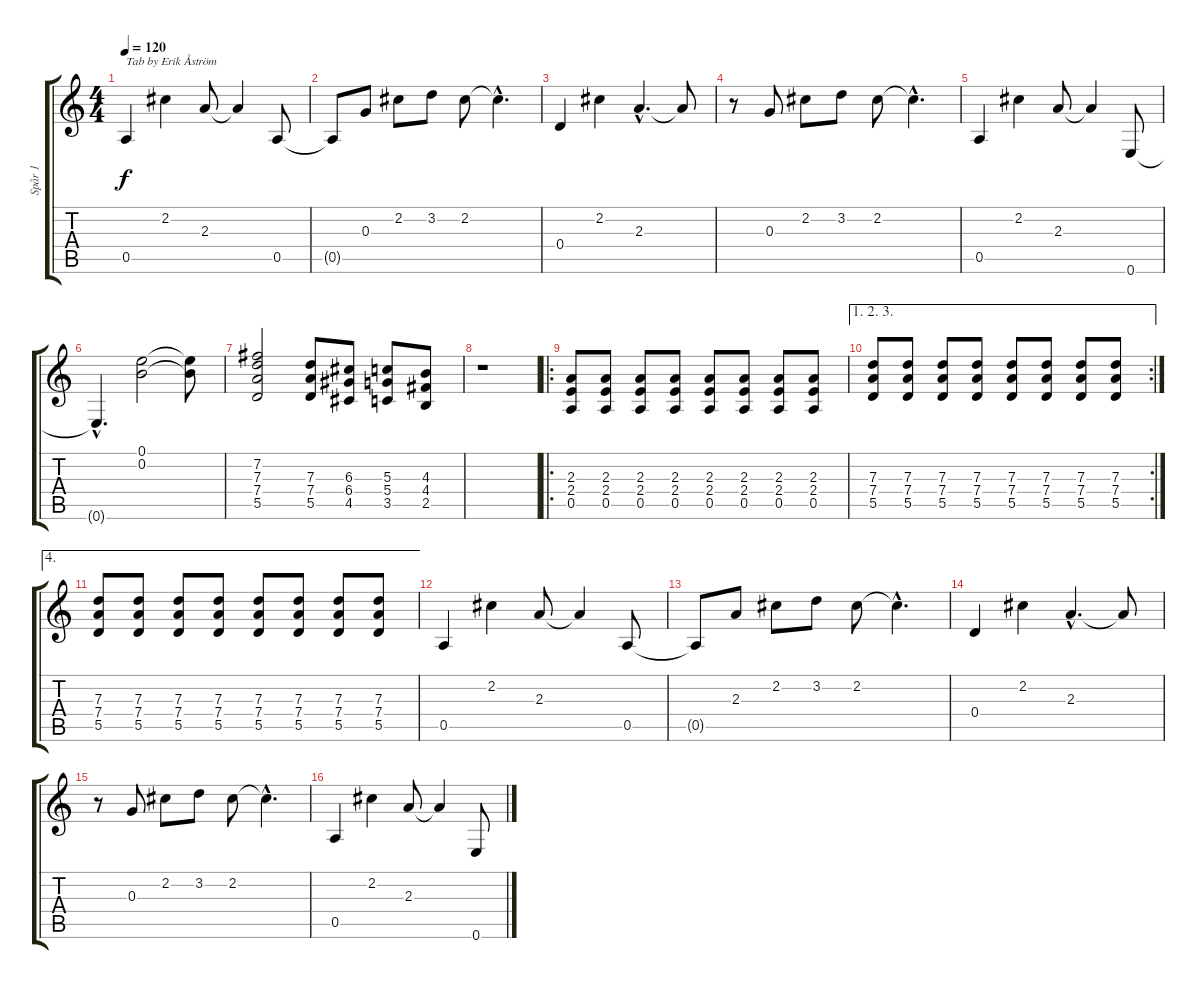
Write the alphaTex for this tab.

\track ("Spår 1" "Spår 1") {instrument overdrivenguitar}
\staff {score tabs}
\tuning (E4 B3 G3 D3 A2 E2) {hide}
\ts (4 4)
\tempo 120
\clef g2
\ks c
0.5.4{txt "Tab by Erik Åström" dy f instrument overdrivenguitar} 2.2.4 2.3.8 2.3{t}.4 0.5.8 |
0.5{t}.8 0.3.8 2.2.8 3.2.8 2.2.8 2.2{hac t}.4{d} |
0.4.4 2.2.4 2.3{hac}.4{d} 2.3{t}.8 |
r.8 0.3.8 2.2.8 3.2.8 2.2.8 2.2{hac t}.4{d} |
0.5.4 2.2.4 2.3.8 2.3{t}.4 0.6.8 |
0.6{hac t}.4{d} (0.1 0.2).2 (0.1{t} 0.2{t}).8 |
(7.2 7.3 7.4 5.5).2 (7.3 7.4 5.5).8 (6.3 6.4 4.5).8 (5.3 5.4 3.5).8 (4.3 4.4 2.5).8 |
r.1 |
\ro
(2.3 2.4 0.5).8 (2.3 2.4 0.5).8 (2.3 2.4 0.5).8 (2.3 2.4 0.5).8 (2.3 2.4 0.5).8 (2.3 2.4 0.5).8 (2.3 2.4 0.5).8 (2.3 2.4 0.5).8 |
\ae (1 2 3)
\rc 2
(7.3 7.4 5.5).8 (7.3 7.4 5.5).8 (7.3 7.4 5.5).8 (7.3 7.4 5.5).8 (7.3 7.4 5.5).8 (7.3 7.4 5.5).8 (7.3 7.4 5.5).8 (7.3 7.4 5.5).8 |
\ae 4
(7.3 7.4 5.5).8 (7.3 7.4 5.5).8 (7.3 7.4 5.5).8 (7.3 7.4 5.5).8 (7.3 7.4 5.5).8 (7.3 7.4 5.5).8 (7.3 7.4 5.5).8 (7.3 7.4 5.5).8 |
0.5.4 2.2.4 2.3.8 2.3{t}.4 0.5.8 |
0.5{t}.8 2.3.8 2.2.8 3.2.8 2.2.8 2.2{hac t}.4{d} |
0.4.4 2.2.4 2.3{hac}.4{d} 2.3{t}.8 |
r.8 0.3.8 2.2.8 3.2.8 2.2.8 2.2{hac t}.4{d} |
0.5.4 2.2.4 2.3.8 2.3{t}.4 0.6.8
